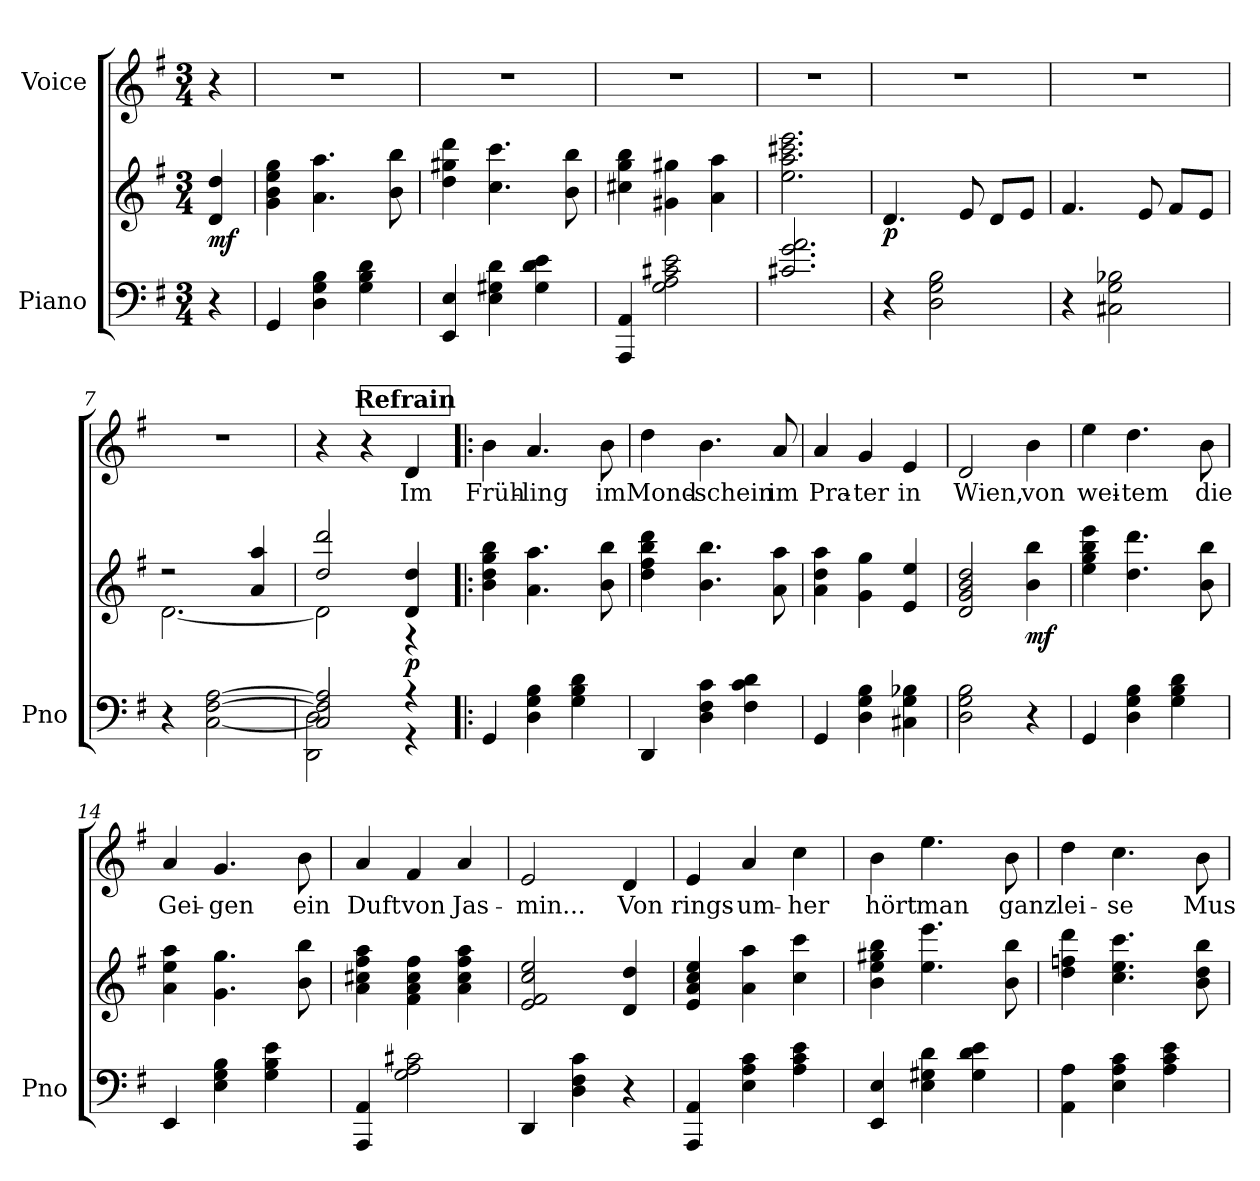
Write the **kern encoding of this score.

**kern	**kern	**dynam	**kern	**text
*part2	*part2	*part2	*part1	*part1
*staff3	*staff2	*staff2/3	*staff1	*staff1
*I"Piano	*	*	*I"Voice	*
*I'Pno	*	*	*	*
*clefF4	*clefG2	*	*clefG2	*
*k[f#]	*k[f#]	*	*k[f#]	*
*M3/4	*M3/4	*	*M3/4	*
=	=	=	=	=
!	!	!LO:DY:b	!	!
4r	4d/ 4dd/	mf	4r	.
=1	=1	=1	=1	=1
4GG/	4g\ 4b\ 4ee\ 4gg\	.	2.r	.
4D\ 4G\ 4B\	4.a\ 4.aa\	.	.	.
4G\ 4B\ 4d\	.	.	.	.
.	8b\ 8bb\	.	.	.
=2	=2	=2	=2	=2
4EE/ 4E/	4dd\ 4gg#X\ 4ddd\	.	2.r	.
4E\ 4G#X\ 4d\	4.cc\ 4.ccc\	.	.	.
4G#\ 4d\ 4e\	.	.	.	.
.	8b\ 8bb\	.	.	.
=3	=3	=3	=3	=3
4AAA/ 4AA/	4cc#X\ 4gg\ 4bb\	.	2.r	.
2G\ 2A\ 2c#X\ 2e\	4g#X\ 4gg#X\	.	.	.
.	4a\ 4aa\	.	.	.
=4	=4	=4	=4	=4
2.c#X/ 2.g/ 2.a/	2.ee\ 2.aa\ 2.ccc#X\ 2.eee\	.	2.r	.
=5	=5	=5	=5	=5
!	!	!LO:DY:b	!	!
4r	4.d/	p	2.r	.
2D\ 2G\ 2B\	.	.	.	.
.	8e/	.	.	.
.	8d/L	.	.	.
.	8e/J	.	.	.
=6	=6	=6	=6	=6
4r	4.f#/	.	2.r	.
2C#X\ 2G\ 2B-X\	.	.	.	.
.	8e/	.	.	.
.	8f#/L	.	.	.
.	8e/J	.	.	.
=7	=7	=7	=7	=7
*	*^	*	*	*
4r	2r	[2.d\	.	2.r	.
[2C\ [2F#\ [2A\	.	.	.	.	.
.	4a/ 4aa/	.	.	.	.
!!LO:REH:place=s1:a:B:fs=14:t=Refrain:qo=2
=8	=8	=8	=8	=8	=8
*^	*	*	*	*	*
2C/] 2F#/] 2A/]	2DD\ 2D\	2dd/ 2ddd/	2d\]	.	4r	.
.	.	.	.	.	4r	.
!	!	!	!	!LO:DY:b	!	!LO:LY:b
4r	4r	4d/ 4dd/	4r	p	4d/	Im
=9!|:	=9!|:	=9!|:	=9!|:	=9!|:	=9!|:	=9!|:
!	!	!	!	!	!	!LO:LY:b
*v	*v	*	*	*	*	*
*	*v	*v	*	*	*
4GG/	4b\ 4dd\ 4gg\ 4bb\	.	4b\	Früh-
!	!	!	!	!LO:LY:b
4D\ 4G\ 4B\	4.a\ 4.aa\	.	4.a/	-ling
4G\ 4B\ 4d\	.	.	.	.
!	!	!	!	!LO:LY:b
.	8b\ 8bb\	.	8b\	im
=10	=10	=10	=10	=10
!	!	!	!	!LO:LY:b
4DD/	4dd\ 4ff#\ 4bb\ 4ddd\	.	4dd\	Mond-
!	!	!	!	!LO:LY:b
4D\ 4F#\ 4c\	4.b\ 4.bb\	.	4.b\	-schein
4F#\ 4c\ 4d\	.	.	.	.
!	!	!	!	!LO:LY:b
.	8a\ 8aa\	.	8a/	im
=11	=11	=11	=11	=11
!	!	!	!	!LO:LY:b
4GG/	4a\ 4dd\ 4aa\	.	4a/	Pra-
!	!	!	!	!LO:LY:b
4D\ 4G\ 4B\	4g\ 4gg\	.	4g/	-ter
!	!	!	!	!LO:LY:b
4C#X\ 4G\ 4B-X\	4e/ 4ee/	.	4e/	in
=12	=12	=12	=12	=12
!	!	!	!	!LO:LY:b
2D\ 2G\ 2B\	2d/ 2g/ 2b/ 2dd/	.	2d/	Wien,
!	!	!LO:DY:b	!	!LO:LY:b
4r	4b\ 4bb\	mf	4b\	von
=13	=13	=13	=13	=13
!	!	!	!	!LO:LY:b
4GG/	4ee\ 4gg\ 4bb\ 4eee\	.	4ee\	wei-
!	!	!	!	!LO:LY:b
4D\ 4G\ 4B\	4.dd\ 4.ddd\	.	4.dd\	-tem
4G\ 4B\ 4d\	.	.	.	.
!	!	!	!	!LO:LY:b
.	8b\ 8bb\	.	8b\	die
=14	=14	=14	=14	=14
!	!	!	!	!LO:LY:b
4EE/	4a\ 4ee\ 4aa\	.	4a/	Gei-
!	!	!	!	!LO:LY:b
4E\ 4G\ 4B\	4.g\ 4.gg\	.	4.g/	-gen
4G\ 4B\ 4e\	.	.	.	.
!	!	!	!	!LO:LY:b
.	8b\ 8bb\	.	8b\	ein
=15	=15	=15	=15	=15
!	!	!	!	!LO:LY:b
4AAA/ 4AA/	4a\ 4cc#X\ 4ff#\ 4aa\	.	4a/	Duft
!	!	!	!	!LO:LY:b
2G\ 2A\ 2c#X\	4f#\ 4a\ 4cc#\ 4ff#\	.	4f#/	von
!	!	!	!	!LO:LY:b
.	4a\ 4cc#\ 4ff#\ 4aa\	.	4a/	Jas-
=16	=16	=16	=16	=16
!	!	!	!	!LO:LY:b
4DD/	2e/ 2f#/ 2cc/ 2ee/	.	2e/	-min...
4D\ 4F#\ 4c\	.	.	.	.
!	!	!	!	!LO:LY:b
4r	4d/ 4dd/	.	4d/	Von
=17	=17	=17	=17	=17
!	!	!	!	!LO:LY:b
4AAA/ 4AA/	4e/ 4a/ 4cc/ 4ee/	.	4e/	rings-
!	!	!	!	!LO:LY:b
4E\ 4A\ 4c\	4a\ 4aa\	.	4a/	-um-
!	!	!	!	!LO:LY:b
4A\ 4c\ 4e\	4cc\ 4ccc\	.	4cc\	-her
=18	=18	=18	=18	=18
!	!	!	!	!LO:LY:b
4EE/ 4E/	4b\ 4ee\ 4gg#X\ 4bb\	.	4b\	hört
!	!	!	!	!LO:LY:b
4E\ 4G#X\ 4d\	4.ee\ 4.eee\	.	4.ee\	man
4G#\ 4d\ 4e\	.	.	.	.
!	!	!	!	!LO:LY:b
.	8b\ 8bb\	.	8b\	ganz
=19	=19	=19	=19	=19
!	!	!	!	!LO:LY:b
4AA\ 4A\	4dd\ 4ffn\ 4ddd\	.	4dd\	lei-
!	!	!	!	!LO:LY:b
4E\ 4A\ 4c\	4.cc\ 4.ee\ 4.ccc\	.	4.cc\	-se
4A\ 4c\ 4e\	.	.	.	.
!	!	!	!	!LO:LY:b
.	8b\ 8dd\ 8bb\	.	8b\	Mus-
=	=	=	=	=
*-	*-	*-	*-	*-
